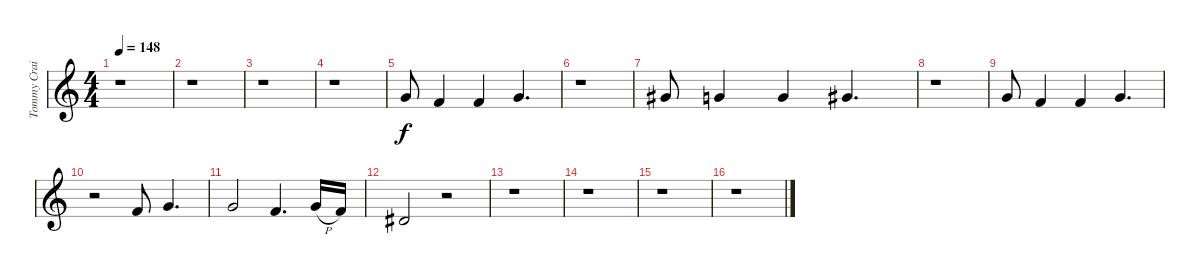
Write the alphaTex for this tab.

\track ("Tommy Crain Vocals" "Tommy Crai") {instrument violin}
\staff {score}
\tuning (E4 B3 G3 D3 A2 E2) {hide}
\ts (4 4)
\tempo 148
\clef g2
\ks c
r.1{dy f} |
r.1 |
r.1 |
r.1 |
8.2.8 6.2.4 6.2.4 8.2.4{d} |
r.1 |
9.2.8 8.2.4 8.2.4 9.2.4{d} |
r.1 |
8.2.8 6.2.4 6.2.4 8.2.4{d} |
r.2 6.2.8 8.2.4{d} |
8.2.2 6.2.4{d} 8.2{h}.16 6.2.16 |
8.3.2 r.2 |
r.1 |
r.1 |
r.1 |
r.1
